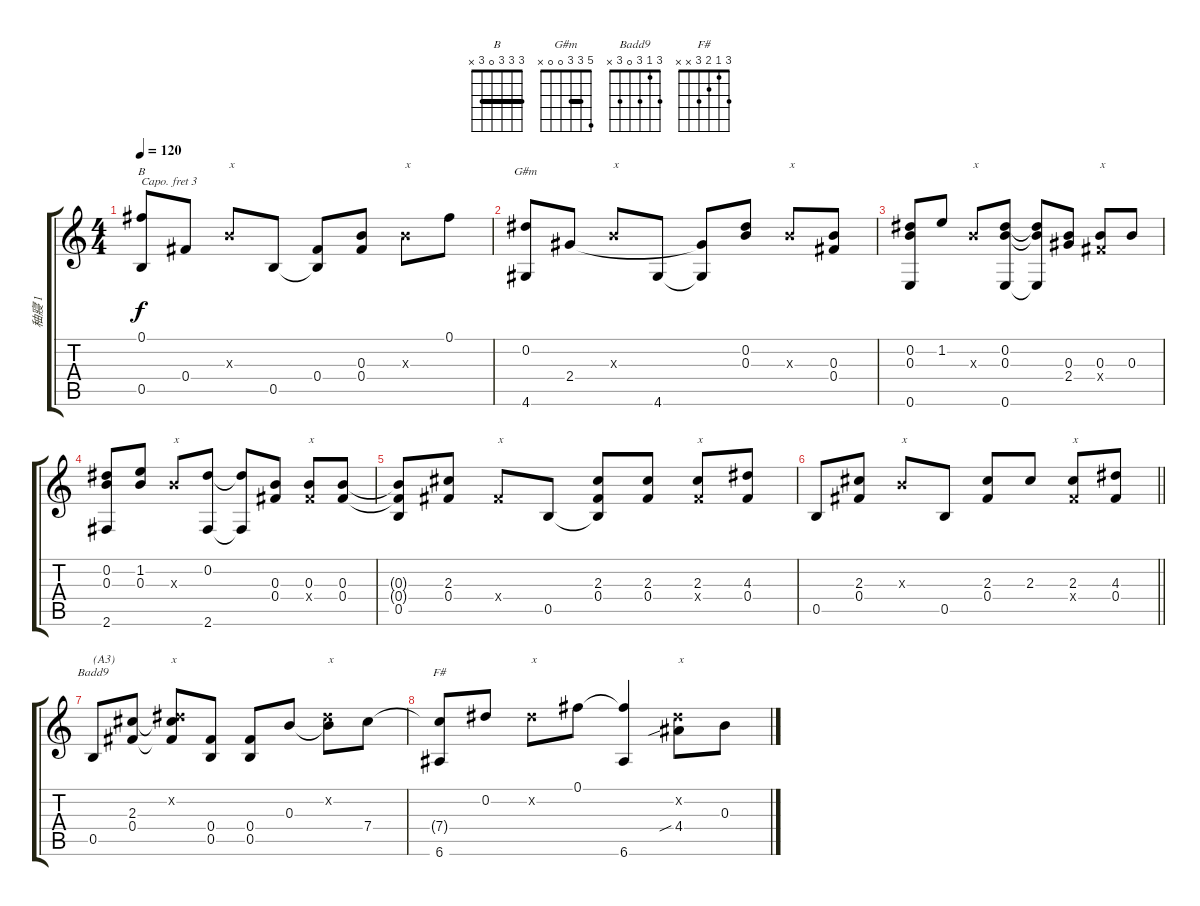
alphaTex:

\track ("秞寢 1" "秞寢 1") {instrument acousticguitarnylon}
\staff {score tabs}
\capo 3
\tuning (Eb4 C4 Ab3 Eb3 Ab2 Db2) {hide}
\chord ("B" 3 3 3 0 3 x) {barre 3}
\chord ("G#m" 5 3 3 0 0 x) {barre 3}
\chord ("Badd9" 3 1 3 0 3 x)
\chord ("F#" 3 1 2 3 x x)
\ts (4 4)
\tempo 120
\clef g2
\ks c
(0.1 0.5).8{ch "B" dy f} 0.4.8 0.3{x}.8{txt "x"} 0.5.8 (0.4 0.5{t}).8 (0.3 0.4).8 0.3{x}.8{txt "x"} 0.1.8 |
(0.2 4.6).8{ch "G#m"} 2.4.8 0.3{x}.8{txt "x"} 4.6.8 (2.4{t} 4.6{t}).8 (0.2 0.3).8 0.3{x}.8{txt "x"} (0.3 0.4).8 |
(0.2 0.3 0.6).8 1.2.8 0.3{x}.8{txt "x"} (0.2 0.3 0.6).8 (0.2{t} 0.3{t} 0.6{t}).8 (0.3 2.4).8 (0.3 0.4{x}).8{txt "x"} 0.3.8 |
(0.2 0.3 2.6).8 (1.2 0.3).8 0.3{x}.8{txt "x"} (0.2 2.6).8 (0.2{t} 2.6{t}).8 (0.3 0.4).8 (0.3 0.4{x}).8{txt "x"} (0.3 0.4).8 |
(0.3{t} 0.4{t} 0.5).8 (2.3 0.4).8 0.4{x}.8{txt "x"} 0.5.8 (2.3 0.4 0.5{t}).8 (2.3 0.4).8 (2.3 0.4{x}).8{txt "x"} (4.3 0.4).8 |
\barLineRight lightlight
0.5.8 (2.3 0.4).8 0.3{x}.8{txt "x"} 0.5.8 (2.3 0.4).8 2.3.8 (2.3 0.4{x}).8{txt "x"} (4.3 0.4).8 |
0.5.8{ch "Badd9" txt "(A3)"} (2.3 0.4).8 (0.2{x} 2.3{t} 0.4{t}).8{txt "x"} (0.4 0.5).8 (0.4 0.5).8 0.3.8 (0.2{x} 0.3{t}).8{txt "x"} 7.4.8 |
(7.4{t} 6.6).8{ch "F#"} 0.2.8 0.2{x}.8{txt "x"} 0.1.8 (0.1{t} 6.6).4 (0.2{x} 4.4{sib}).8{txt "x"} 0.3.8
